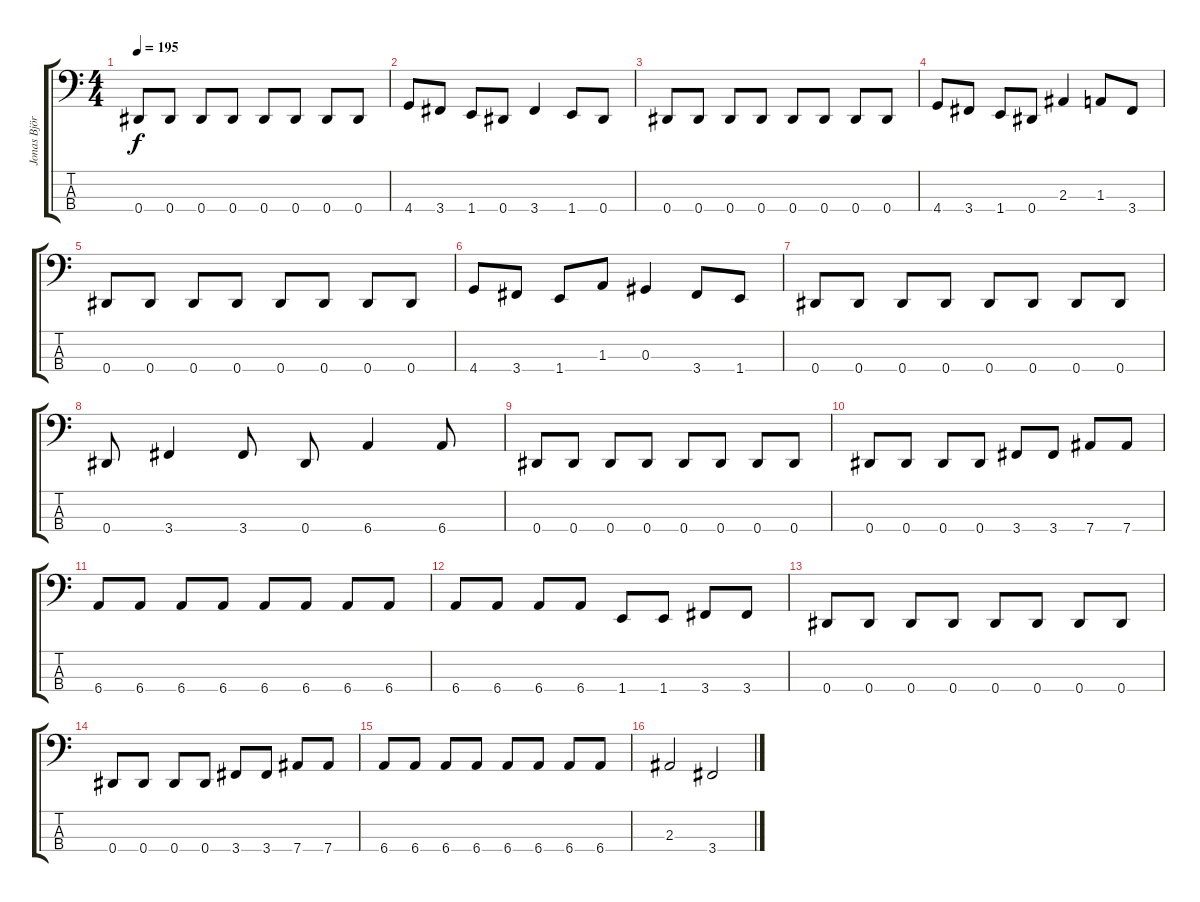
\track ("Jonas Björler" "Jonas Björ") {instrument electricbasspick}
\staff {score tabs}
\tuning (Gb2 Db2 Ab1 Eb1) {hide}
\ts (4 4)
\tempo 195
\clef f4
\ks c
0.4.8{dy f} 0.4.8 0.4.8 0.4.8 0.4.8 0.4.8 0.4.8 0.4.8 |
4.4.8 3.4.8 1.4.8 0.4.8 3.4.4 1.4.8 0.4.8 |
0.4.8 0.4.8 0.4.8 0.4.8 0.4.8 0.4.8 0.4.8 0.4.8 |
4.4.8 3.4.8 1.4.8 0.4.8 2.3.4 1.3.8 3.4.8 |
0.4.8 0.4.8 0.4.8 0.4.8 0.4.8 0.4.8 0.4.8 0.4.8 |
4.4.8 3.4.8 1.4.8 1.3.8 0.3.4 3.4.8 1.4.8 |
0.4.8 0.4.8 0.4.8 0.4.8 0.4.8 0.4.8 0.4.8 0.4.8 |
0.4.8 3.4.4 3.4.8 0.4.8 6.4.4 6.4.8 |
0.4.8 0.4.8 0.4.8 0.4.8 0.4.8 0.4.8 0.4.8 0.4.8 |
0.4.8 0.4.8 0.4.8 0.4.8 3.4.8 3.4.8 7.4.8 7.4.8 |
6.4.8 6.4.8 6.4.8 6.4.8 6.4.8 6.4.8 6.4.8 6.4.8 |
6.4.8 6.4.8 6.4.8 6.4.8 1.4.8 1.4.8 3.4.8 3.4.8 |
0.4.8 0.4.8 0.4.8 0.4.8 0.4.8 0.4.8 0.4.8 0.4.8 |
0.4.8 0.4.8 0.4.8 0.4.8 3.4.8 3.4.8 7.4.8 7.4.8 |
6.4.8 6.4.8 6.4.8 6.4.8 6.4.8 6.4.8 6.4.8 6.4.8 |
2.3.2 3.4.2
